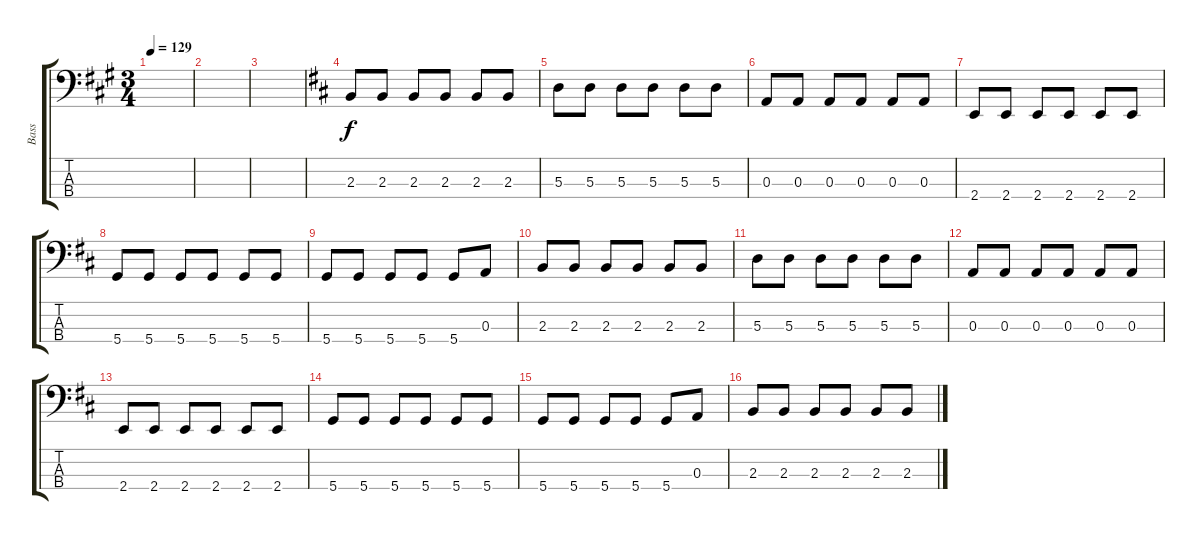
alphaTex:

\track ("Bass" "Bass") {instrument electricbassfinger}
\staff {score tabs}
\tuning (G2 D2 A1 D1) {hide}
\ts (3 4)
\tempo 129
\clef f4
\ks f#minor
|
|
|
\ks bminor
2.3.8 2.3.8 2.3.8 2.3.8 2.3.8 2.3.8 |
5.3.8 5.3.8 5.3.8 5.3.8 5.3.8 5.3.8 |
0.3.8 0.3.8 0.3.8 0.3.8 0.3.8 0.3.8 |
2.4.8 2.4.8 2.4.8 2.4.8 2.4.8 2.4.8 |
5.4.8 5.4.8 5.4.8 5.4.8 5.4.8 5.4.8 |
5.4.8 5.4.8 5.4.8 5.4.8 5.4.8 0.3.8 |
2.3.8 2.3.8 2.3.8 2.3.8 2.3.8 2.3.8 |
5.3.8 5.3.8 5.3.8 5.3.8 5.3.8 5.3.8 |
0.3.8 0.3.8 0.3.8 0.3.8 0.3.8 0.3.8 |
2.4.8 2.4.8 2.4.8 2.4.8 2.4.8 2.4.8 |
5.4.8 5.4.8 5.4.8 5.4.8 5.4.8 5.4.8 |
5.4.8 5.4.8 5.4.8 5.4.8 5.4.8 0.3.8 |
2.3.8 2.3.8 2.3.8 2.3.8 2.3.8 2.3.8
